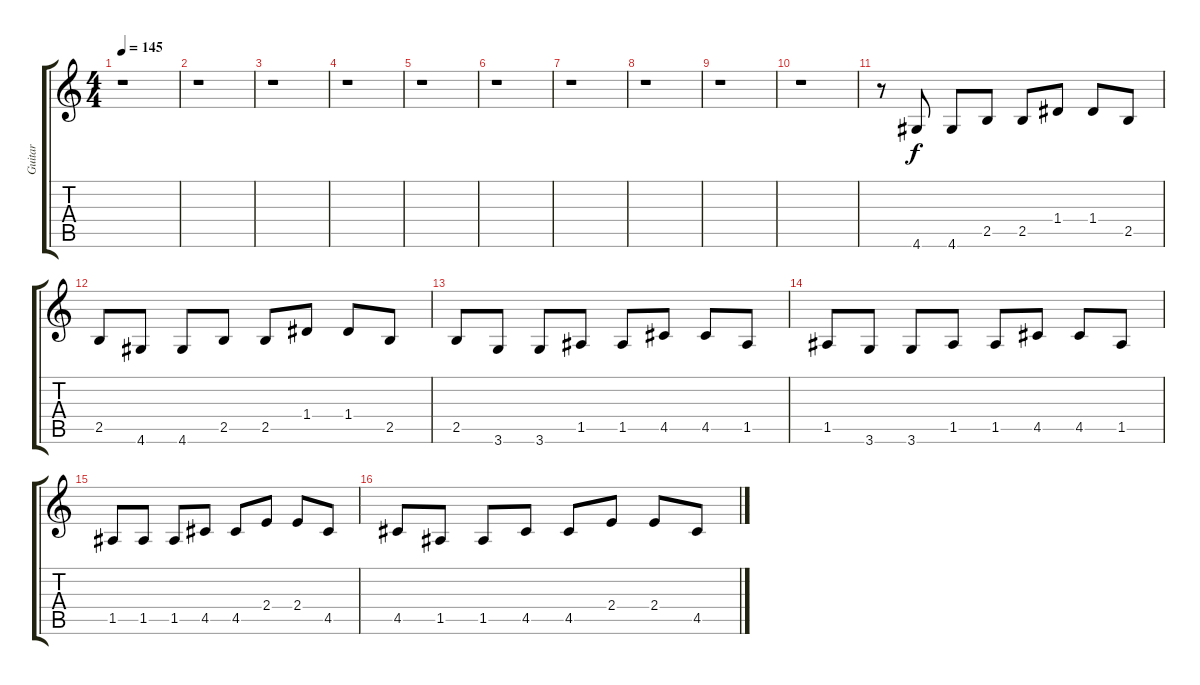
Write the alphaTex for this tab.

\track ("Guitar" "Guitar") {instrument electricguitarmuted}
\staff {score tabs}
\tuning (E4 B3 G3 D3 A2 E2) {hide}
\ts (4 4)
\tempo 145
\clef g2
\ks c
r.1{dy f} |
r.1 |
r.1 |
r.1 |
r.1 |
r.1 |
r.1 |
r.1 |
r.1 |
r.1 |
r.8 4.6.8 4.6.8 2.5.8 2.5.8 1.4.8 1.4.8 2.5.8 |
2.5.8 4.6.8 4.6.8 2.5.8 2.5.8 1.4.8 1.4.8 2.5.8 |
2.5.8 3.6.8 3.6.8 1.5.8 1.5.8 4.5.8 4.5.8 1.5.8 |
1.5.8 3.6.8 3.6.8 1.5.8 1.5.8 4.5.8 4.5.8 1.5.8 |
1.5.8 1.5.8 1.5.8 4.5.8 4.5.8 2.4.8 2.4.8 4.5.8 |
4.5.8 1.5.8 1.5.8 4.5.8 4.5.8 2.4.8 2.4.8 4.5.8
